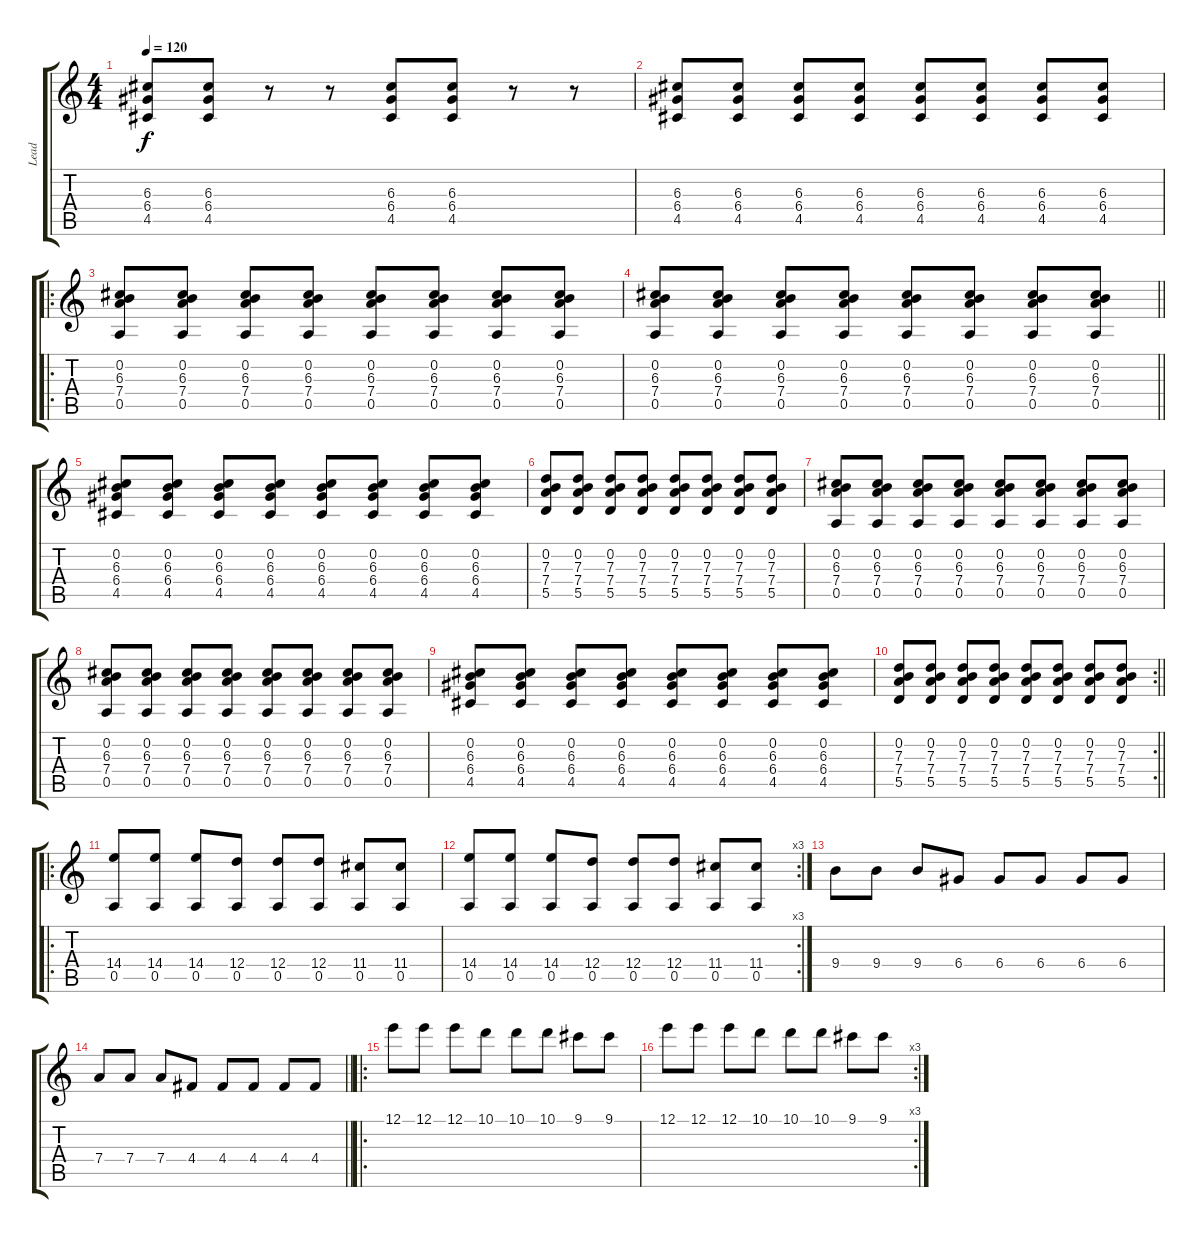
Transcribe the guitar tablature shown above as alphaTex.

\track ("Lead" "Lead") {instrument electricguitarclean}
\staff {score tabs}
\tuning (E4 B3 G3 D3 A2 E2) {hide}
\ts (4 4)
\tempo 120
\clef g2
\ks c
(6.3 6.4 4.5).8{dy f} (6.3 6.4 4.5).8 r.8 r.8 (6.3 6.4 4.5).8 (6.3 6.4 4.5).8 r.8 r.8 |
(6.3 6.4 4.5).8 (6.3 6.4 4.5).8 (6.3 6.4 4.5).8 (6.3 6.4 4.5).8 (6.3 6.4 4.5).8 (6.3 6.4 4.5).8 (6.3 6.4 4.5).8 (6.3 6.4 4.5).8 |
\ro
(0.2 6.3 7.4 0.5).8 (0.2 6.3 7.4 0.5).8 (0.2 6.3 7.4 0.5).8 (0.2 6.3 7.4 0.5).8 (0.2 6.3 7.4 0.5).8 (0.2 6.3 7.4 0.5).8 (0.2 6.3 7.4 0.5).8 (0.2 6.3 7.4 0.5).8 |
\barLineRight lightlight
(0.2 6.3 7.4 0.5).8 (0.2 6.3 7.4 0.5).8 (0.2 6.3 7.4 0.5).8 (0.2 6.3 7.4 0.5).8 (0.2 6.3 7.4 0.5).8 (0.2 6.3 7.4 0.5).8 (0.2 6.3 7.4 0.5).8 (0.2 6.3 7.4 0.5).8 |
(0.2 6.3 6.4 4.5).8 (0.2 6.3 6.4 4.5).8 (0.2 6.3 6.4 4.5).8 (0.2 6.3 6.4 4.5).8 (0.2 6.3 6.4 4.5).8 (0.2 6.3 6.4 4.5).8 (0.2 6.3 6.4 4.5).8 (0.2 6.3 6.4 4.5).8 |
(0.2 7.3 7.4 5.5).8 (0.2 7.3 7.4 5.5).8 (0.2 7.3 7.4 5.5).8 (0.2 7.3 7.4 5.5).8 (0.2 7.3 7.4 5.5).8 (0.2 7.3 7.4 5.5).8 (0.2 7.3 7.4 5.5).8 (0.2 7.3 7.4 5.5).8 |
(0.2 6.3 7.4 0.5).8 (0.2 6.3 7.4 0.5).8 (0.2 6.3 7.4 0.5).8 (0.2 6.3 7.4 0.5).8 (0.2 6.3 7.4 0.5).8 (0.2 6.3 7.4 0.5).8 (0.2 6.3 7.4 0.5).8 (0.2 6.3 7.4 0.5).8 |
(0.2 6.3 7.4 0.5).8 (0.2 6.3 7.4 0.5).8 (0.2 6.3 7.4 0.5).8 (0.2 6.3 7.4 0.5).8 (0.2 6.3 7.4 0.5).8 (0.2 6.3 7.4 0.5).8 (0.2 6.3 7.4 0.5).8 (0.2 6.3 7.4 0.5).8 |
(0.2 6.3 6.4 4.5).8 (0.2 6.3 6.4 4.5).8 (0.2 6.3 6.4 4.5).8 (0.2 6.3 6.4 4.5).8 (0.2 6.3 6.4 4.5).8 (0.2 6.3 6.4 4.5).8 (0.2 6.3 6.4 4.5).8 (0.2 6.3 6.4 4.5).8 |
\rc 2
\barLineRight lightlight
(0.2 7.3 7.4 5.5).8 (0.2 7.3 7.4 5.5).8 (0.2 7.3 7.4 5.5).8 (0.2 7.3 7.4 5.5).8 (0.2 7.3 7.4 5.5).8 (0.2 7.3 7.4 5.5).8 (0.2 7.3 7.4 5.5).8 (0.2 7.3 7.4 5.5).8 |
\ro
(14.4 0.5).8 (14.4 0.5).8 (14.4 0.5).8 (12.4 0.5).8 (12.4 0.5).8 (12.4 0.5).8 (11.4 0.5).8 (11.4 0.5).8 |
\rc 3
(14.4 0.5).8 (14.4 0.5).8 (14.4 0.5).8 (12.4 0.5).8 (12.4 0.5).8 (12.4 0.5).8 (11.4 0.5).8 (11.4 0.5).8 |
9.4.8 9.4.8 9.4.8 6.4.8 6.4.8 6.4.8 6.4.8 6.4.8 |
\barLineRight lightlight
7.4.8 7.4.8 7.4.8 4.4.8 4.4.8 4.4.8 4.4.8 4.4.8 |
\ro
12.1.8 12.1.8 12.1.8 10.1.8 10.1.8 10.1.8 9.1.8 9.1.8 |
\rc 3
12.1.8 12.1.8 12.1.8 10.1.8 10.1.8 10.1.8 9.1.8 9.1.8
